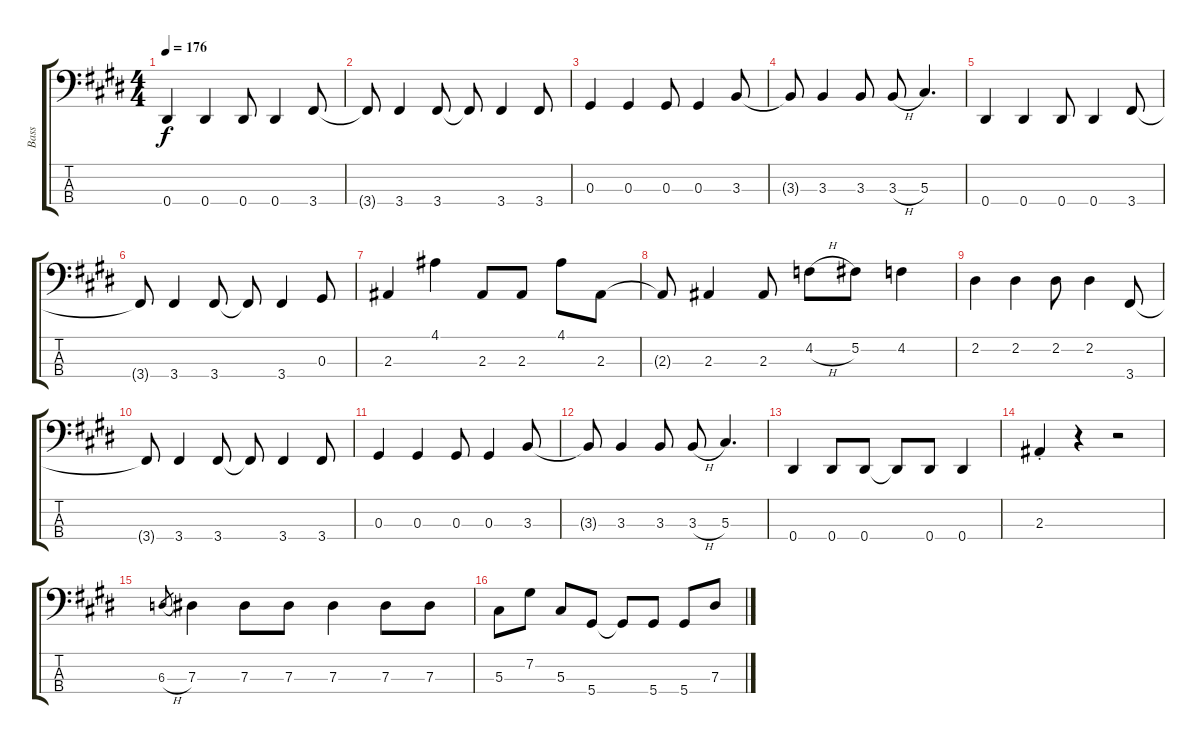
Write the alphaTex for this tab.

\track ("Bass" "Bass") {instrument electricbasspick}
\staff {score tabs}
\tuning (Gb2 Db2 Ab1 Eb1) {hide}
\ts (4 4)
\tempo 176
\clef f4
\ks e
0.4.4{dy f} 0.4.4 0.4.8 0.4.4 3.4.8 |
3.4{t}.8 3.4.4 3.4.8 3.4{t}.8 3.4.4 3.4.8 |
0.3.4 0.3.4 0.3.8 0.3.4 3.3.8 |
3.3{t}.8 3.3.4 3.3.8 3.3{h}.8 5.3.4{d} |
0.4.4 0.4.4 0.4.8 0.4.4 3.4.8 |
3.4{t}.8 3.4.4 3.4.8 3.4{t}.8 3.4.4 0.3.8 |
2.3.4 4.1.4 2.3.8 2.3.8 4.1.8 2.3.8 |
2.3{t}.8 2.3.4 2.3.8 4.2{h}.8 5.2.8 4.2.4 |
2.2.4 2.2.4 2.2.8 2.2.4 3.4.8 |
3.4{t}.8 3.4.4 3.4.8 3.4{t}.8 3.4.4 3.4.8 |
0.3.4 0.3.4 0.3.8 0.3.4 3.3.8 |
3.3{t}.8 3.3.4 3.3.8 3.3{h}.8 5.3.4{d} |
0.4.4 0.4.8 0.4.8 0.4{t}.8 0.4.8 0.4.4 |
2.3{st}.4 r.4 r.2 |
6.3{h}.8{gr} 7.3.4 7.3.8 7.3.8 7.3.4 7.3.8 7.3.8 |
5.3.8 7.2.8 5.3.8 5.4.8 5.4{t}.8 5.4.8 5.4.8 7.3.8
